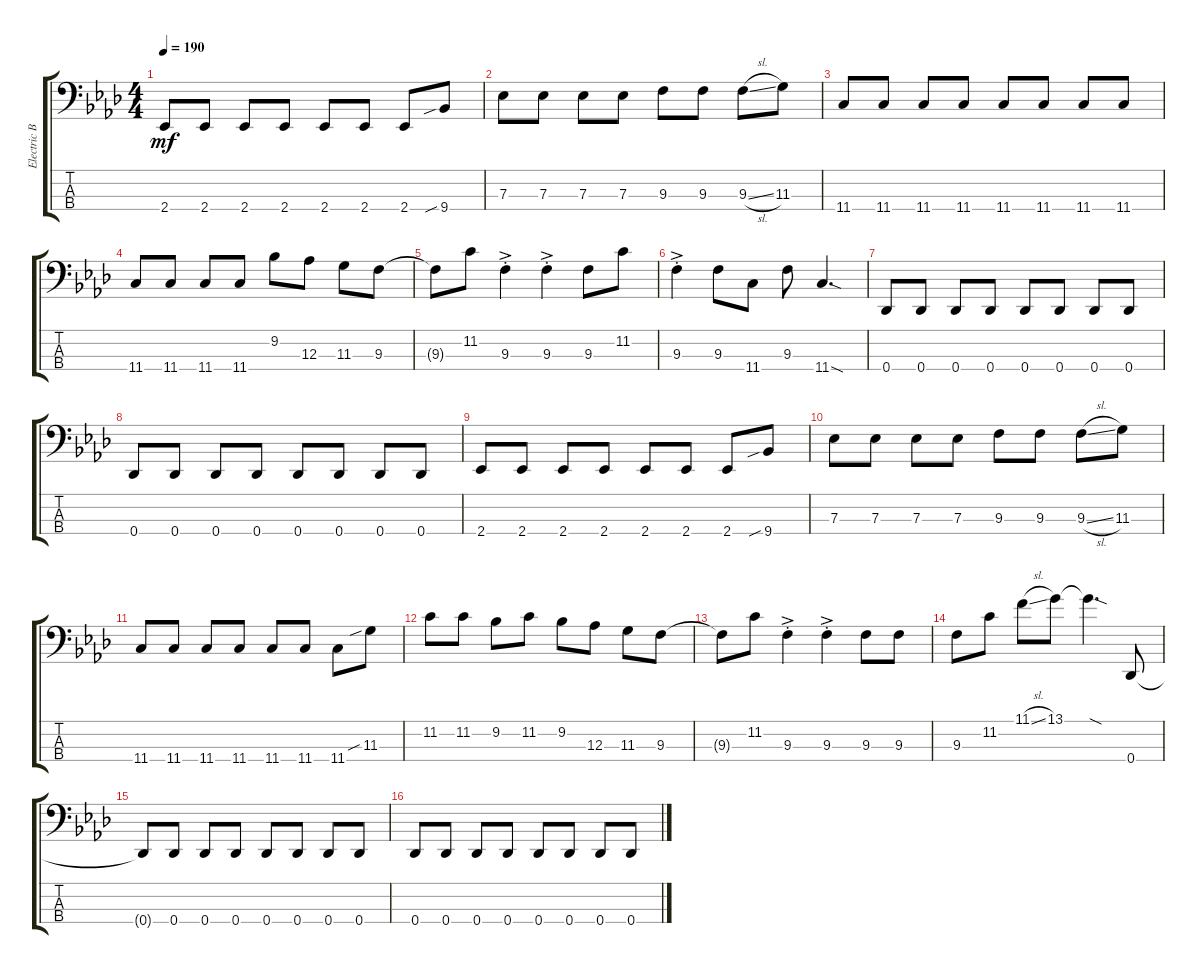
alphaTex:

\track ("Electric Bass" "Electric B") {instrument electricbassfinger}
\staff {score tabs}
\tuning (Gb2 Db2 Ab1 Db1) {hide}
\ts (4 4)
\tempo 190
\clef f4
\ks ab
2.4.8{dy mf} 2.4.8 2.4.8 2.4.8 2.4.8 2.4.8 2.4.8 9.4{sib}.8 |
7.3.8 7.3.8 7.3.8 7.3.8 9.3.8 9.3.8 9.3{sl}.8 11.3.8 |
11.4.8 11.4.8 11.4.8 11.4.8 11.4.8 11.4.8 11.4.8 11.4.8 |
11.4.8 11.4.8 11.4.8 11.4.8 9.2.8 12.3.8 11.3.8 9.3.8 |
9.3{t}.8 11.2.8 9.3{ac st}.4 9.3{ac st}.4 9.3.8 11.2.8 |
9.3{ac st}.4 9.3.8 11.4.8 9.3.8 11.4{sod}.4{d} |
0.4.8 0.4.8 0.4.8 0.4.8 0.4.8 0.4.8 0.4.8 0.4.8 |
0.4.8 0.4.8 0.4.8 0.4.8 0.4.8 0.4.8 0.4.8 0.4.8 |
2.4.8 2.4.8 2.4.8 2.4.8 2.4.8 2.4.8 2.4.8 9.4{sib}.8 |
7.3.8 7.3.8 7.3.8 7.3.8 9.3.8 9.3.8 9.3{sl}.8 11.3.8 |
11.4.8 11.4.8 11.4.8 11.4.8 11.4.8 11.4.8 11.4.8 11.3{sib}.8 |
11.2.8 11.2.8 9.2.8 11.2.8 9.2.8 12.3.8 11.3.8 9.3.8 |
9.3{t}.8 11.2.8 9.3{ac st}.4 9.3{ac st}.4 9.3.8 9.3.8 |
9.3.8 11.2.8 11.1{sl}.8 13.1.8 13.1{sod t}.4{d} 0.4.8 |
0.4{t}.8 0.4.8 0.4.8 0.4.8 0.4.8 0.4.8 0.4.8 0.4.8 |
0.4.8 0.4.8 0.4.8 0.4.8 0.4.8 0.4.8 0.4.8 0.4.8
